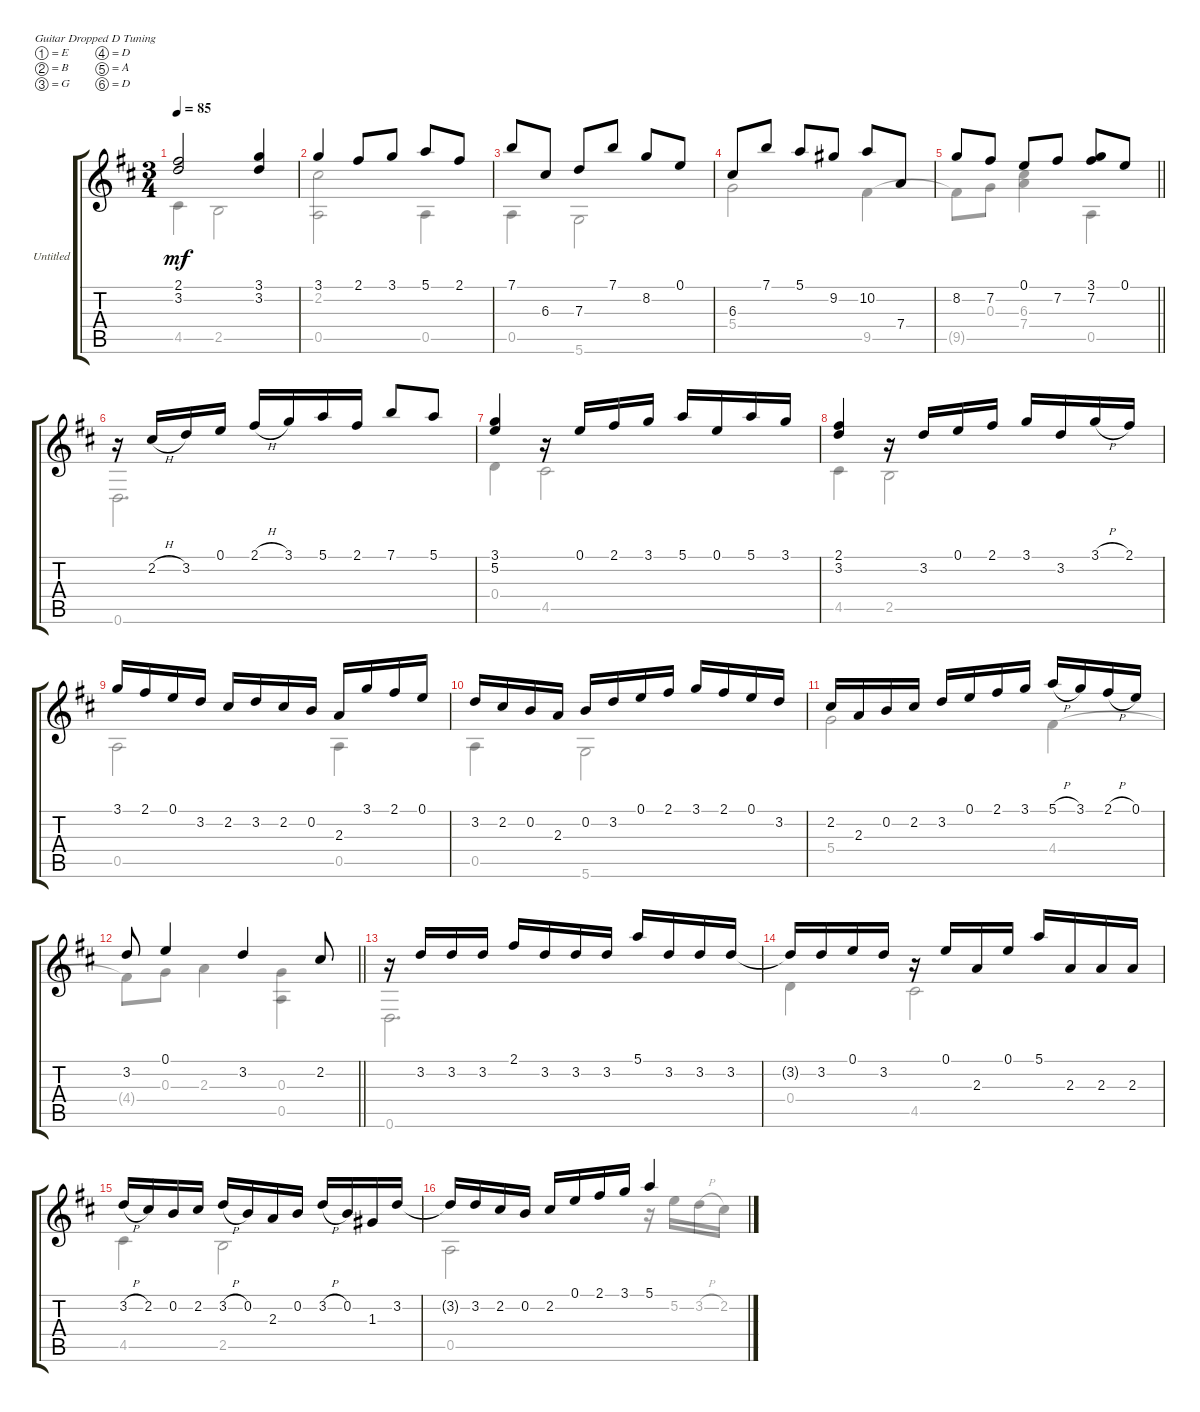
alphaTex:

\bracketExtendMode groupsimilarinstruments
\firstSystemTrackNameOrientation horizontal
\otherSystemsTrackNameOrientation horizontal
\track ("Untitled" "Untitled") {instrument acousticguitarnylon}
\staff {score tabs}
\tuning (E4 B3 G3 D3 A2 D2)
\voice
\ts (3 4)
\tempo 85
\clef g2
\ks d
(2.1 3.2).2{dy mf} (3.1 3.2).4 |
3.1.4 2.1.8 3.1.8 5.1.8 2.1.8 |
7.1.8 6.3.8 7.3.8 7.1.8 8.2.8 0.1.8 |
6.3.8 7.1.8 5.1.8 9.2.8 10.2.8 7.4.8 |
\barLineRight lightlight
8.2.8 7.2.8 0.1.8 7.2.8 (3.1 7.2).8 0.1.8 |
r.16 2.2{h}.16 3.2.16 0.1.16 2.1{h}.16 3.1.16 5.1.16 2.1.16 7.1.8 5.1.8 |
(3.1 5.2).4 r.16 0.1.16 2.1.16 3.1.16 5.1.16 0.1.16 5.1.16 3.1.16 |
(2.1 3.2).4 r.16 3.2.16 0.1.16 2.1.16 3.1.16 3.2.16 3.1{h}.16 2.1.16 |
3.1.16 2.1.16 0.1.16 3.2.16 2.2.16 3.2.16 2.2.16 0.2.16 2.3.16 3.1.16 2.1.16 0.1.16 |
3.2.16 2.2.16 0.2.16 2.3.16 0.2.16 3.2.16 0.1.16 2.1.16 3.1.16 2.1.16 0.1.16 3.2.16 |
2.2.16 2.3.16 0.2.16 2.2.16 3.2.16 0.1.16 2.1.16 3.1.16 5.1{h}.16 3.1.16 2.1{h}.16 0.1.16 |
\barLineRight lightlight
3.2.8 0.1.4 3.2.4 2.2.8 |
r.16 3.2.16 3.2.16 3.2.16 2.1.16 3.2.16 3.2.16 3.2.16 5.1.16 3.2.16 3.2.16 3.2.16 |
3.2{t}.16 3.2.16 0.1.16 3.2.16 r.16 0.1.16 2.3.16 0.1.16 5.1.16 2.3.16 2.3.16 2.3.16 |
3.2{h}.16 2.2.16 0.2.16 2.2.16 3.2{h}.16 0.2.16 2.3.16 0.2.16 3.2{h}.16 0.2.16 1.3.16 3.2.16 |
3.2{t}.16 3.2.16 2.2.16 0.2.16 2.2.16 0.1.16 2.1.16 3.1.16 5.1.4
\voice
\clef g2
\ottava regular
\simile none
\ks d
4.5.4{dy mf} 2.5.2 |
(2.2 0.5).2 0.5.4 |
0.5.4 5.6.2 |
5.4.2 9.5.4 |
\barLineRight lightlight
9.5{t}.8 0.3.8 (6.3 7.4).4 0.5.4 |
0.6.2{d} |
0.4.4 4.5.2 |
4.5.4 2.5.2 |
0.5.2 0.5.4 |
0.5.4 5.6.2 |
5.4.2 4.4.4 |
\barLineRight lightlight
4.4{t}.8 0.3.8 2.3.4 (0.3 0.5).4 |
0.6.2{d} |
0.4.4 4.5.2 |
4.5.4 2.5.2 |
0.5.2 r.16 5.2.16 3.2{h}.16 2.2.16
